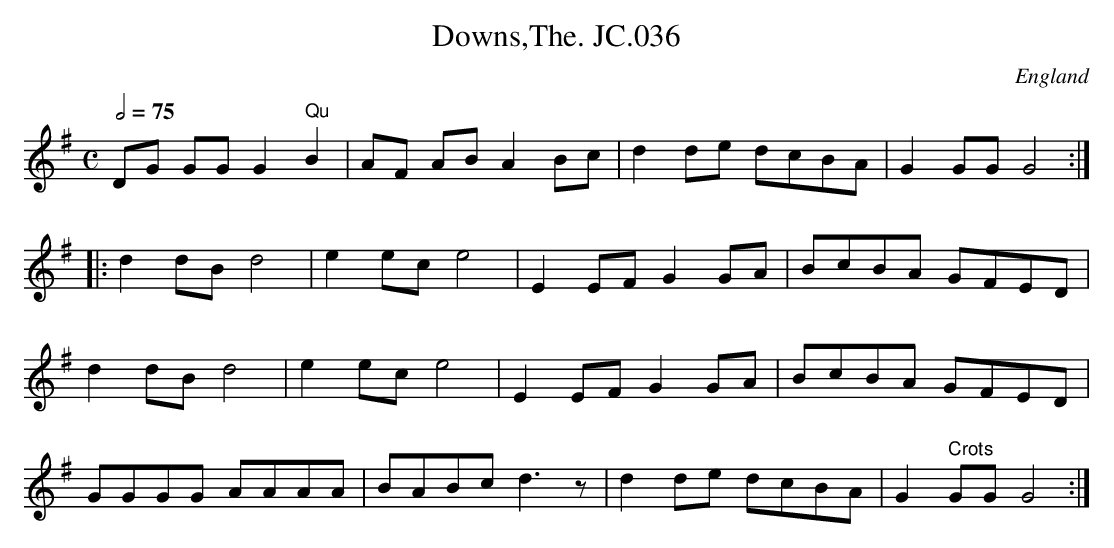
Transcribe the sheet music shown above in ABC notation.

X:1
T:Downs,The. JC.036
O:England
M:C
L:1/8
Q:2/4=75
K:G major
DG GGG2" Qu"B2|\
AF ABA2Bc|d2de dcBA|G2GG G4:|!
|:d2dB d4|e2ec e4|E2EF G2GA|BcBA GFED|!
d2dB d4|e2ec e4|E2EF G2GA|BcBA GFED|!
GGGG AAAA|BABc d3z|d2de dcBA|G2" Crots"GG G4:|
